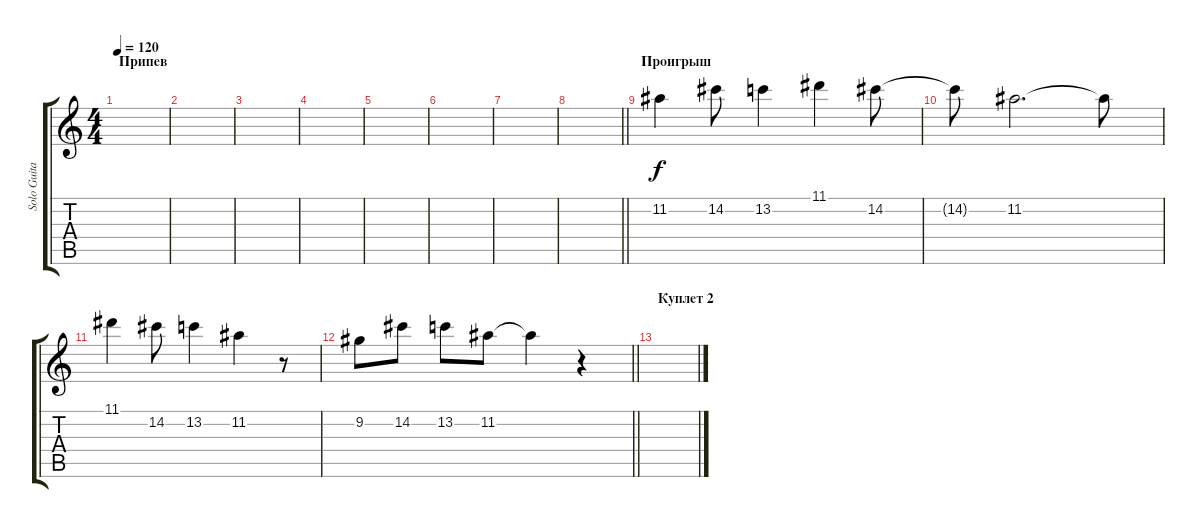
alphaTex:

\track ("Solo Guitar" "Solo Guita") {instrument distortionguitar}
\staff {score tabs}
\tuning (E4 B3 G3 D3 A2 E2) {hide}
\ts (4 4)
\section ("" "Припев")
\tempo 120
\clef g2
\ks c
|
|
|
|
|
|
|
\barLineRight lightlight
|
\section ("" "Проигрыш")
11.2.4 14.2.8 13.2.4 11.1.4 14.2.8 |
14.2{t}.8 11.2.2{d} 11.2{t}.8 |
11.1.4 14.2.8 13.2.4 11.2.4 r.8 |
\barLineRight lightlight
9.2.8 14.2.8 13.2.8 11.2.8 11.2{t}.4 r.4 |
\section ("" "Куплет 2")
